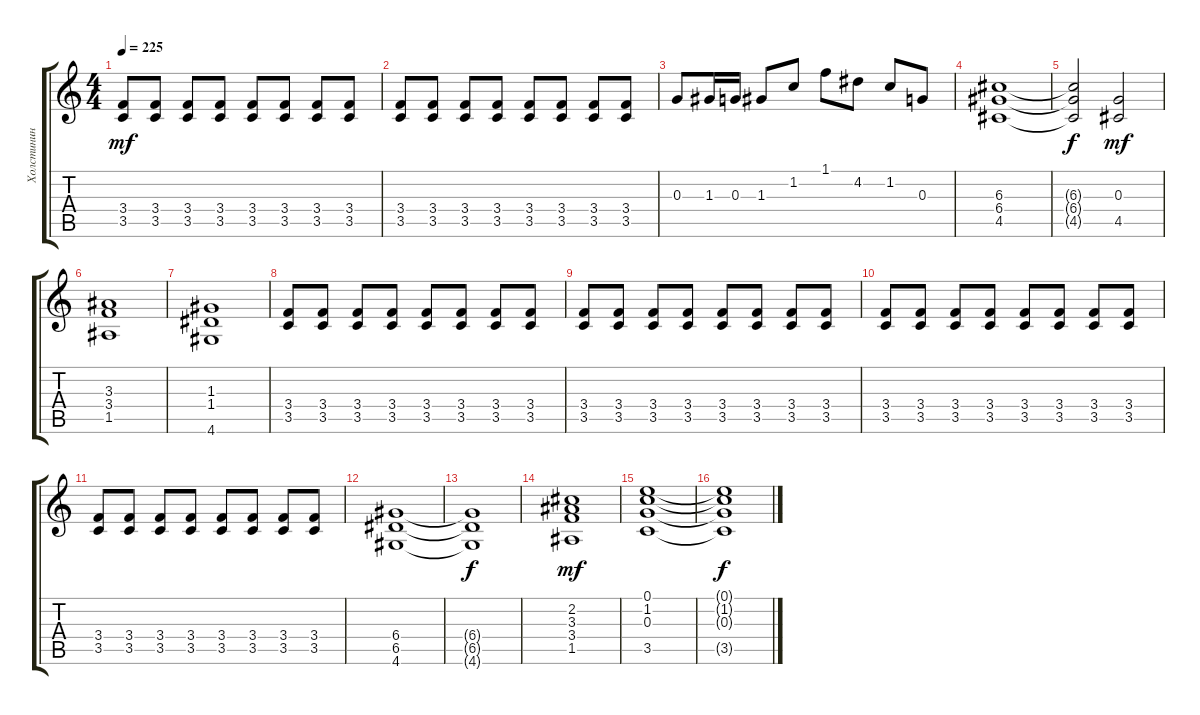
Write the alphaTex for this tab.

\track ("Холстинин" "Холстинин") {instrument distortionguitar}
\staff {score tabs}
\tuning (E4 B3 G3 D3 A2 E2) {hide}
\ts (4 4)
\tempo 225
\clef g2
\ks c
(3.4 3.5).8{dy mf} (3.4 3.5).8 (3.4 3.5).8 (3.4 3.5).8 (3.4 3.5).8 (3.4 3.5).8 (3.4 3.5).8 (3.4 3.5).8 |
(3.4 3.5).8 (3.4 3.5).8 (3.4 3.5).8 (3.4 3.5).8 (3.4 3.5).8 (3.4 3.5).8 (3.4 3.5).8 (3.4 3.5).8 |
0.3.8 1.3.16 0.3.16 1.3.8 1.2.8 1.1.8 4.2.8 1.2.8 0.3.8 |
(6.3 6.4 4.5).1 |
(6.3{t} 6.4{t} 4.5{t}).2{dy f} (0.3 4.5).2{dy mf} |
(3.3 3.4 1.5).1 |
(1.3 1.4 4.6).1 |
(3.4 3.5).8 (3.4 3.5).8 (3.4 3.5).8 (3.4 3.5).8 (3.4 3.5).8 (3.4 3.5).8 (3.4 3.5).8 (3.4 3.5).8 |
(3.4 3.5).8 (3.4 3.5).8 (3.4 3.5).8 (3.4 3.5).8 (3.4 3.5).8 (3.4 3.5).8 (3.4 3.5).8 (3.4 3.5).8 |
(3.4 3.5).8 (3.4 3.5).8 (3.4 3.5).8 (3.4 3.5).8 (3.4 3.5).8 (3.4 3.5).8 (3.4 3.5).8 (3.4 3.5).8 |
(3.4 3.5).8 (3.4 3.5).8 (3.4 3.5).8 (3.4 3.5).8 (3.4 3.5).8 (3.4 3.5).8 (3.4 3.5).8 (3.4 3.5).8 |
(6.4 6.5 4.6).1 |
(6.4{t} 6.5{t} 4.6{t}).1{dy f} |
(2.2 3.3 3.4 1.5).1{dy mf} |
(0.1 1.2 0.3 3.5).1 |
(0.1{t} 1.2{t} 0.3{t} 3.5{t}).1{dy f}
